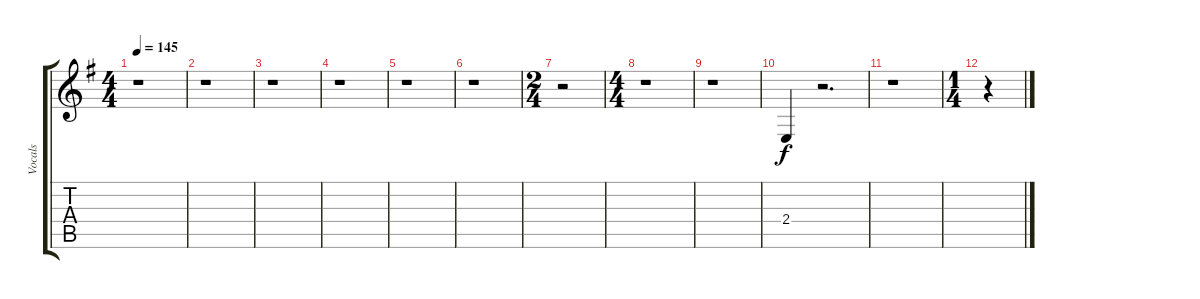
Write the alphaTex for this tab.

\track ("Vocals" "Vocals") {instrument bassoon}
\staff {score tabs}
\tuning (E4 B3 G3 D3 A2 E2) {hide}
\ts (4 4)
\tempo 145
\clef g2
\ks eminor
r.1{dy f} |
r.1 |
r.1 |
r.1 |
r.1 |
r.1 |
\ts (2 4)
r.2 |
\ts (4 4)
r.1 |
r.1 |
2.4.4 r.2{d} |
r.1 |
\ts (1 4)
r.4
